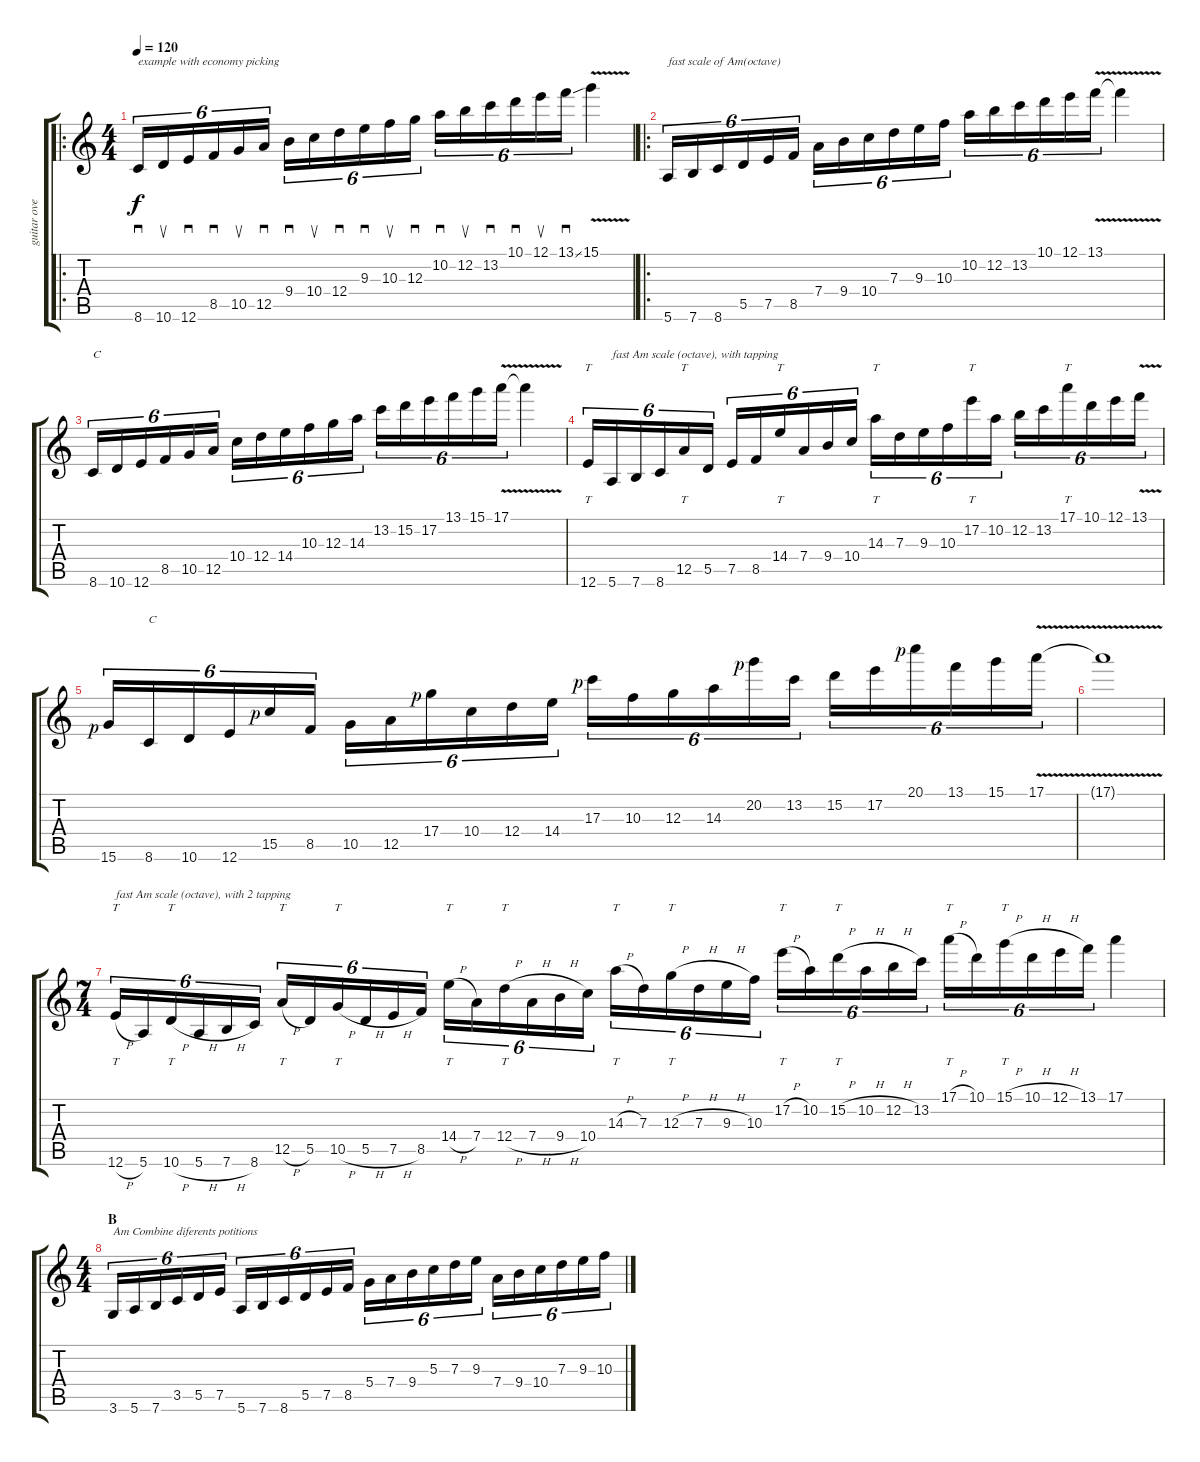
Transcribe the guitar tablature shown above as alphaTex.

\track ("guitar overdrive" "guitar ove") {instrument overdrivenguitar}
\staff {score tabs}
\tuning (E4 B3 G3 D3 A2 E2) {hide}
\ro
\ts (4 4)
\tempo 120
\clef g2
\ks c
8.6.16{sd tu (6 4) txt "example with economy picking" dy f} 10.6.16{su tu (6 4)} 12.6.16{sd tu (6 4)} 8.5.16{sd tu (6 4)} 10.5.16{su tu (6 4)} 12.5.16{sd tu (6 4)} 9.4.16{sd tu (6 4)} 10.4.16{su tu (6 4)} 12.4.16{sd tu (6 4)} 9.3.16{sd tu (6 4)} 10.3.16{su tu (6 4)} 12.3.16{sd tu (6 4)} 10.2.16{sd tu (6 4)} 12.2.16{su tu (6 4)} 13.2.16{sd tu (6 4)} 10.1.16{sd tu (6 4)} 12.1.16{su tu (6 4)} 13.1{ss}.16{sd tu (6 4)} 15.1{v}.4 |
\ro
5.6.16{tu (6 4) txt "fast scale of Am(octave)"} 7.6.16{tu (6 4)} 8.6.16{tu (6 4)} 5.5.16{tu (6 4)} 7.5.16{tu (6 4)} 8.5.16{tu (6 4)} 7.4.16{tu (6 4)} 9.4.16{tu (6 4)} 10.4.16{tu (6 4)} 7.3.16{tu (6 4)} 9.3.16{tu (6 4)} 10.3.16{tu (6 4)} 10.2.16{tu (6 4)} 12.2.16{tu (6 4)} 13.2.16{tu (6 4)} 10.1.16{tu (6 4)} 12.1.16{tu (6 4)} 13.1{v}.16{tu (6 4)} 13.1{t}.4 |
8.6.16{tu (6 4) txt "C"} 10.6.16{tu (6 4)} 12.6.16{tu (6 4)} 8.5.16{tu (6 4)} 10.5.16{tu (6 4)} 12.5.16{tu (6 4)} 10.4.16{tu (6 4)} 12.4.16{tu (6 4)} 14.4.16{tu (6 4)} 10.3.16{tu (6 4)} 12.3.16{tu (6 4)} 14.3.16{tu (6 4)} 13.2.16{tu (6 4)} 15.2.16{tu (6 4)} 17.2.16{tu (6 4)} 13.1.16{tu (6 4)} 15.1.16{tu (6 4)} 17.1{v}.16{tu (6 4)} 17.1{t}.4 |
12.6.16{tt tu (6 4)} 5.6.16{tu (6 4) txt "fast Am scale (octave), with tapping"} 7.6.16{tu (6 4)} 8.6.16{tu (6 4)} 12.5.16{tt tu (6 4)} 5.5.16{tu (6 4)} 7.5.16{tu (6 4)} 8.5.16{tu (6 4)} 14.4.16{tt tu (6 4)} 7.4.16{tu (6 4)} 9.4.16{tu (6 4)} 10.4.16{tu (6 4)} 14.3.16{tt tu (6 4)} 7.3.16{tu (6 4)} 9.3.16{tu (6 4)} 10.3.16{tu (6 4)} 17.2.16{tt tu (6 4)} 10.2.16{tu (6 4)} 12.2.16{tu (6 4)} 13.2.16{tu (6 4)} 17.1.16{tt tu (6 4)} 10.1.16{tu (6 4)} 12.1.16{tu (6 4)} 13.1{v}.16{tu (6 4)} |
15.6{rf 1}.16{tu (6 4)} 8.6.16{tu (6 4) txt "C"} 10.6.16{tu (6 4)} 12.6.16{tu (6 4)} 15.5{rf 1}.16{tu (6 4)} 8.5.16{tu (6 4)} 10.5.16{tu (6 4)} 12.5.16{tu (6 4)} 17.4{rf 1}.16{tu (6 4)} 10.4.16{tu (6 4)} 12.4.16{tu (6 4)} 14.4.16{tu (6 4)} 17.3{rf 1}.16{tu (6 4)} 10.3.16{tu (6 4)} 12.3.16{tu (6 4)} 14.3.16{tu (6 4)} 20.2{rf 1}.16{tu (6 4)} 13.2.16{tu (6 4)} 15.2.16{tu (6 4)} 17.2.16{tu (6 4)} 20.1{rf 1}.16{tu (6 4)} 13.1.16{tu (6 4)} 15.1.16{tu (6 4)} 17.1{v}.16{tu (6 4)} |
17.1{t}.1 |
\ts (7 4)
12.6{h}.16{tt tu (6 4) txt "fast Am scale (octave), with 2 tapping"} 5.6.16{tu (6 4)} 10.6{h}.16{tt tu (6 4)} 5.6{h}.16{tu (6 4)} 7.6{h}.16{tu (6 4)} 8.6.16{tu (6 4)} 12.5{h}.16{tt tu (6 4)} 5.5.16{tu (6 4)} 10.5{h}.16{tt tu (6 4)} 5.5{h}.16{tu (6 4)} 7.5{h}.16{tu (6 4)} 8.5.16{tu (6 4)} 14.4{h}.16{tt tu (6 4)} 7.4.16{tu (6 4)} 12.4{h}.16{tt tu (6 4)} 7.4{h}.16{tu (6 4)} 9.4{h}.16{tu (6 4)} 10.4.16{tu (6 4)} 14.3{h}.16{tt tu (6 4)} 7.3.16{tu (6 4)} 12.3{h}.16{tt tu (6 4)} 7.3{h}.16{tu (6 4)} 9.3{h}.16{tu (6 4)} 10.3.16{tu (6 4)} 17.2{h}.16{tt tu (6 4)} 10.2.16{tu (6 4)} 15.2{h}.16{tt tu (6 4)} 10.2{h}.16{tu (6 4)} 12.2{h}.16{tu (6 4)} 13.2.16{tu (6 4)} 17.1{h}.16{tt tu (6 4)} 10.1.16{tu (6 4)} 15.1{h}.16{tt tu (6 4)} 10.1{h}.16{tu (6 4)} 12.1{h}.16{tu (6 4)} 13.1.16{tu (6 4)} 17.1.4 |
\ts (4 4)
\section ("" "B")
3.6.16{tu (6 4) txt "Am Combine diferents potitions"} 5.6.16{tu (6 4)} 7.6.16{tu (6 4)} 3.5.16{tu (6 4)} 5.5.16{tu (6 4)} 7.5.16{tu (6 4)} 5.6.16{tu (6 4)} 7.6.16{tu (6 4)} 8.6.16{tu (6 4)} 5.5.16{tu (6 4)} 7.5.16{tu (6 4)} 8.5.16{tu (6 4)} 5.4.16{tu (6 4)} 7.4.16{tu (6 4)} 9.4.16{tu (6 4)} 5.3.16{tu (6 4)} 7.3.16{tu (6 4)} 9.3.16{tu (6 4)} 7.4.16{tu (6 4)} 9.4.16{tu (6 4)} 10.4.16{tu (6 4)} 7.3.16{tu (6 4)} 9.3.16{tu (6 4)} 10.3.16{tu (6 4)}
